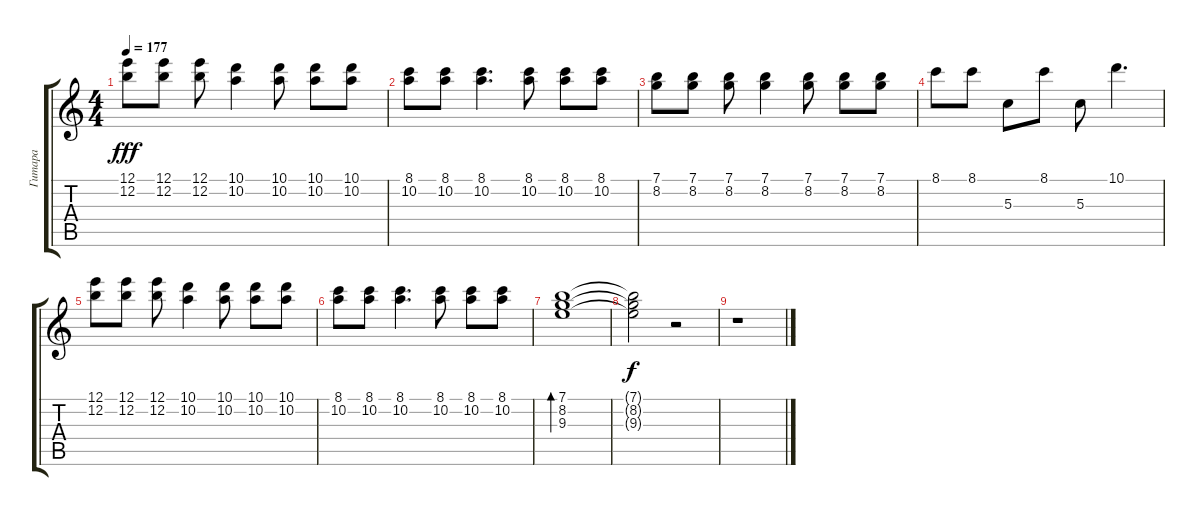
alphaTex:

\track ("Гитара" "Гитара") {instrument electricguitarclean}
\staff {score tabs}
\tuning (E4 B3 G3 D3 A2 E2) {hide}
\ts (4 4)
\tempo 177
\clef g2
\ks c
(12.1 12.2).8{dy fff} (12.1 12.2).8 (12.1 12.2).8 (10.1 10.2).4 (10.1 10.2).8 (10.1 10.2).8 (10.1 10.2).8 |
(8.1 10.2).8 (8.1 10.2).8 (8.1 10.2).4{d} (8.1 10.2).8 (8.1 10.2).8 (8.1 10.2).8 |
(7.1 8.2).8 (7.1 8.2).8 (7.1 8.2).8 (7.1 8.2).4 (7.1 8.2).8 (7.1 8.2).8 (7.1 8.2).8 |
8.1.8 8.1.8 5.3.8 8.1.8 5.3.8 10.1.4{d} |
(12.1 12.2).8 (12.1 12.2).8 (12.1 12.2).8 (10.1 10.2).4 (10.1 10.2).8 (10.1 10.2).8 (10.1 10.2).8 |
(8.1 10.2).8 (8.1 10.2).8 (8.1 10.2).4{d} (8.1 10.2).8 (8.1 10.2).8 (8.1 10.2).8 |
(7.1 8.2 9.3).1{bd 60} |
(7.1{t} 8.2{t} 9.3{t}).2{dy f} r.2 |
r.1
